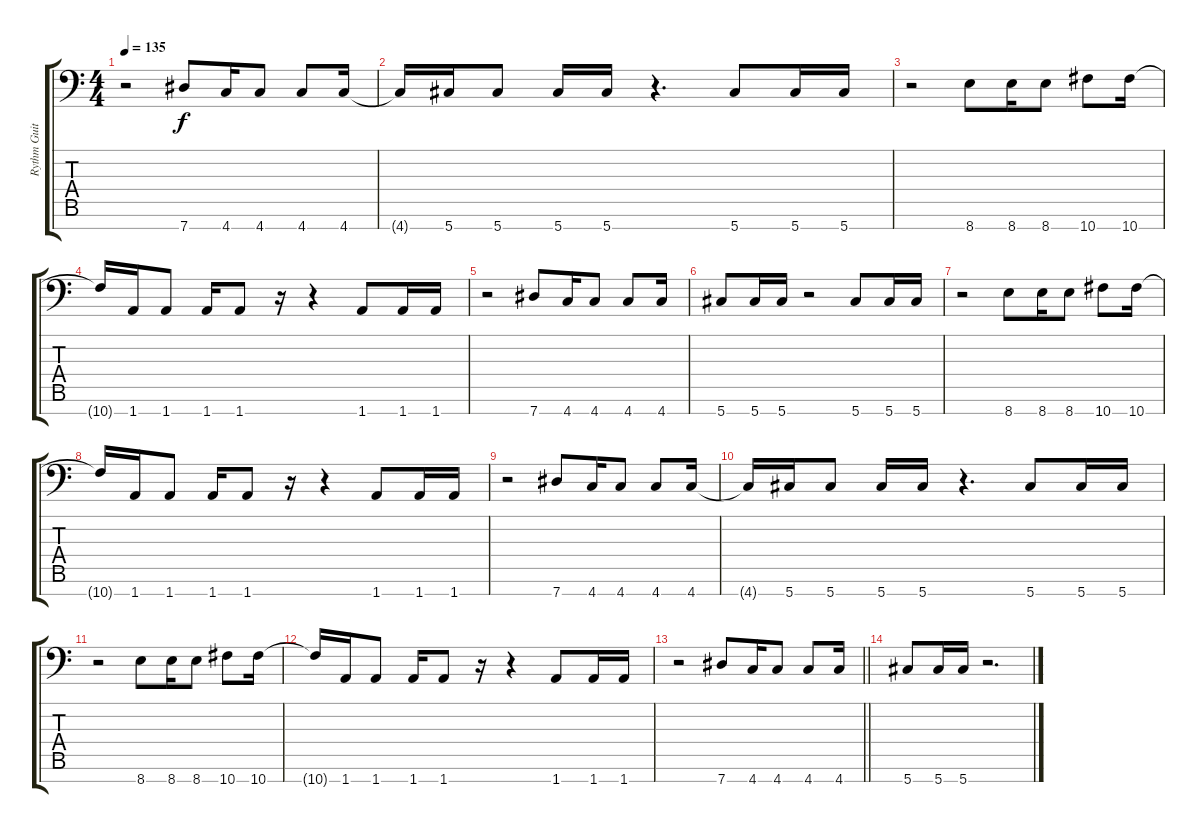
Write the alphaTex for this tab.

\track ("Rythm Guitar #2" "Rythm Guit") {instrument distortionguitar}
\staff {score tabs}
\tuning (Db4 Ab3 Eb3 Db3 Ab2 Eb2 Ab1) {hide}
\ts (4 4)
\tempo 135
\clef f4
\ks c
r.2{dy f} 7.7.8 4.7.16 4.7.8 4.7.8 4.7.16 |
4.7{t}.16 5.7.16 5.7.8 5.7.16 5.7.16 r.4{d} 5.7.8 5.7.16 5.7.16 |
r.2 8.7.8 8.7.16 8.7.8 10.7.8 10.7.16 |
10.7{t}.16 1.7.16 1.7.8 1.7.16 1.7.8 r.16 r.4 1.7.8 1.7.16 1.7.16 |
r.2 7.7.8 4.7.16 4.7.8 4.7.8 4.7.16 |
5.7.8 5.7.16 5.7.16 r.2 5.7.8 5.7.16 5.7.16 |
r.2 8.7.8 8.7.16 8.7.8 10.7.8 10.7.16 |
10.7{t}.16 1.7.16 1.7.8 1.7.16 1.7.8 r.16 r.4 1.7.8 1.7.16 1.7.16 |
r.2 7.7.8 4.7.16 4.7.8 4.7.8 4.7.16 |
4.7{t}.16 5.7.16 5.7.8 5.7.16 5.7.16 r.4{d} 5.7.8 5.7.16 5.7.16 |
r.2 8.7.8 8.7.16 8.7.8 10.7.8 10.7.16 |
10.7{t}.16 1.7.16 1.7.8 1.7.16 1.7.8 r.16 r.4 1.7.8 1.7.16 1.7.16 |
\barLineRight lightlight
r.2 7.7.8 4.7.16 4.7.8 4.7.8 4.7.16 |
\section ("" "")
5.7.8 5.7.16 5.7.16 r.2{d}
